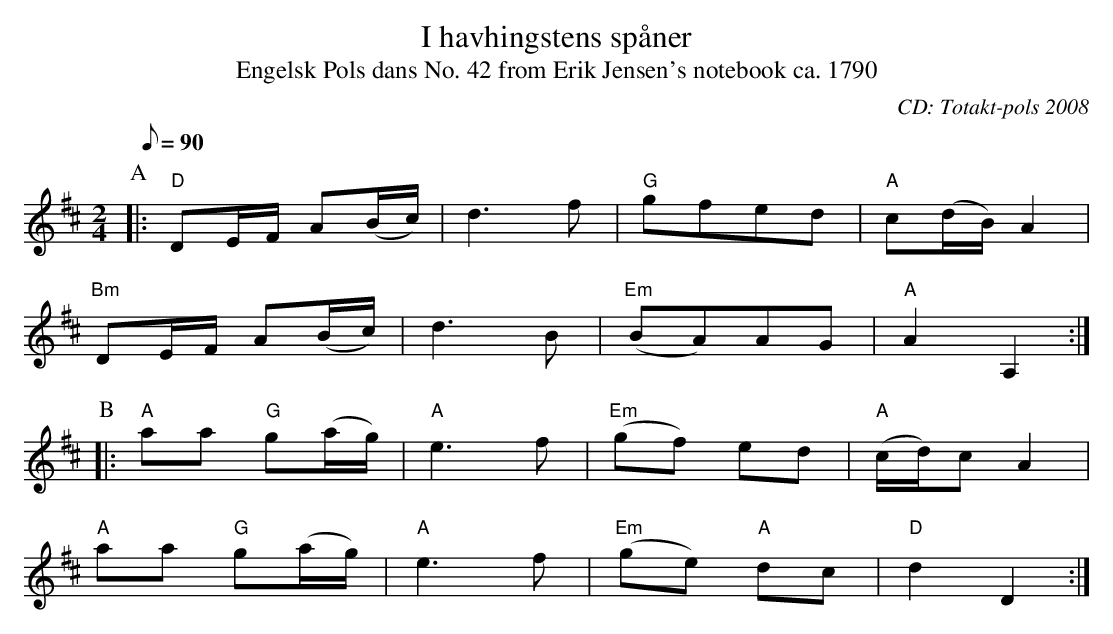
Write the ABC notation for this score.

X:1
T: I havhingstens sp\aaner
T: Engelsk Pols dans No. 42 from Erik Jensen's notebook ca. 1790
M: 2/4
L: 1/8
Q: 90
C: CD: Totakt-pols 2008
K: D
P: A
|:"D"DE/F/ A(B/c/)|d3f|"G"gfed|"A"c(d/B/) A2|
"Bm"DE/F/ A(B/c/)|d3B|"Em"(BA)AG|"A"A2 A,2:|
P: B
|:"A"aa "G"g(a/g/)|"A"e3f|"Em"(gf) ed|"A"(c/d/)c A2|
"A"aa "G"g(a/g/)|"A"e3f|"Em"(ge) "A"dc|"D"d2D2:|
